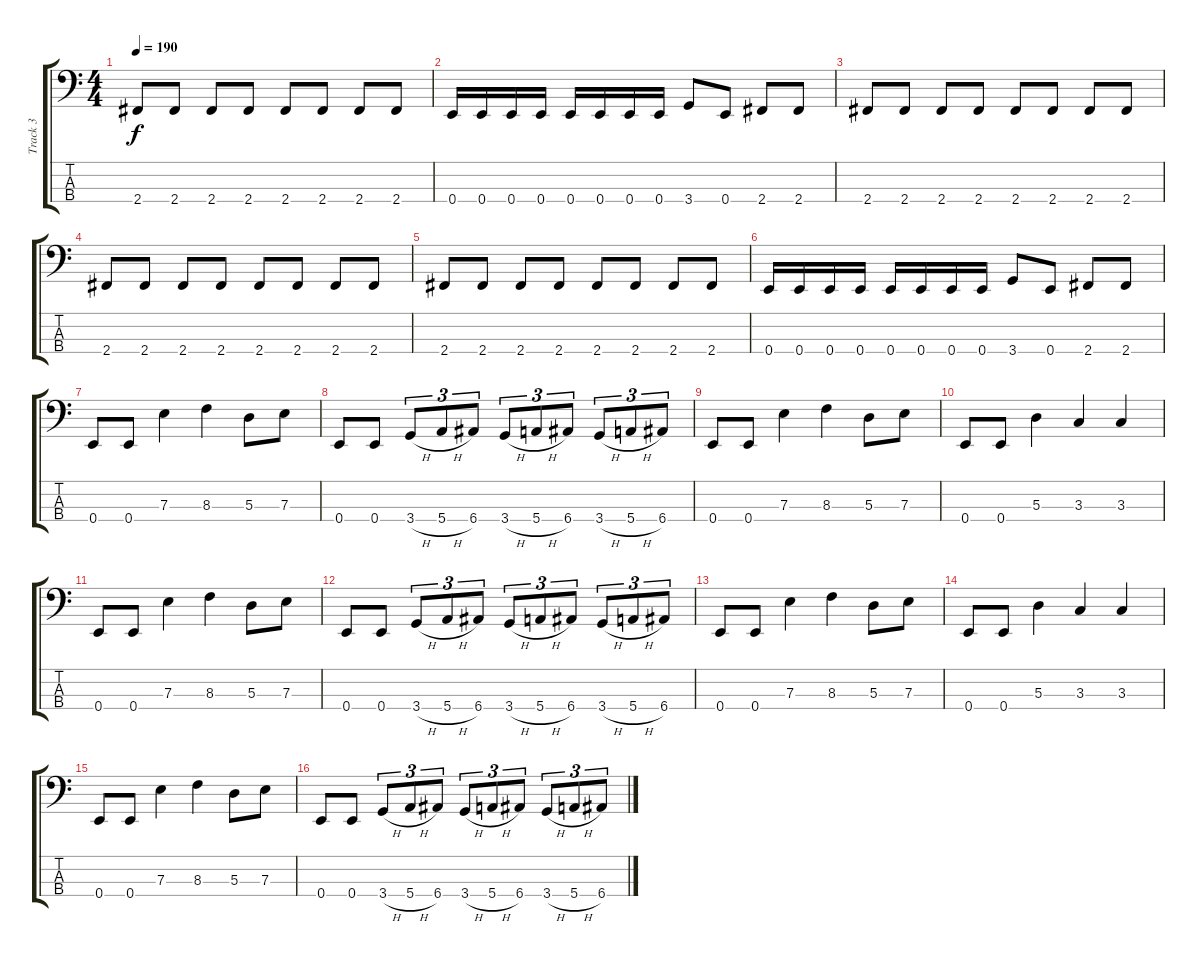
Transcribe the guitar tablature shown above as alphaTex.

\track ("Track 3" "Track 3") {instrument electricbasspick}
\staff {score tabs}
\tuning (G2 D2 A1 E1) {hide}
\ts (4 4)
\tempo 190
\clef f4
\ks c
2.4.8{dy f} 2.4.8 2.4.8 2.4.8 2.4.8 2.4.8 2.4.8 2.4.8 |
0.4.16 0.4.16 0.4.16 0.4.16 0.4.16 0.4.16 0.4.16 0.4.16 3.4.8 0.4.8 2.4.8 2.4.8 |
2.4.8 2.4.8 2.4.8 2.4.8 2.4.8 2.4.8 2.4.8 2.4.8 |
2.4.8 2.4.8 2.4.8 2.4.8 2.4.8 2.4.8 2.4.8 2.4.8 |
2.4.8 2.4.8 2.4.8 2.4.8 2.4.8 2.4.8 2.4.8 2.4.8 |
0.4.16 0.4.16 0.4.16 0.4.16 0.4.16 0.4.16 0.4.16 0.4.16 3.4.8 0.4.8 2.4.8 2.4.8 |
0.4.8 0.4.8 7.3.4 8.3.4 5.3.8 7.3.8 |
0.4.8 0.4.8 3.4{h}.8{tu (3 2)} 5.4{h}.8{tu (3 2)} 6.4.8{tu (3 2)} 3.4{h}.8{tu (3 2)} 5.4{h}.8{tu (3 2)} 6.4.8{tu (3 2)} 3.4{h}.8{tu (3 2)} 5.4{h}.8{tu (3 2)} 6.4.8{tu (3 2)} |
0.4.8 0.4.8 7.3.4 8.3.4 5.3.8 7.3.8 |
0.4.8 0.4.8 5.3.4 3.3.4 3.3.4 |
0.4.8 0.4.8 7.3.4 8.3.4 5.3.8 7.3.8 |
0.4.8 0.4.8 3.4{h}.8{tu (3 2)} 5.4{h}.8{tu (3 2)} 6.4.8{tu (3 2)} 3.4{h}.8{tu (3 2)} 5.4{h}.8{tu (3 2)} 6.4.8{tu (3 2)} 3.4{h}.8{tu (3 2)} 5.4{h}.8{tu (3 2)} 6.4.8{tu (3 2)} |
0.4.8 0.4.8 7.3.4 8.3.4 5.3.8 7.3.8 |
0.4.8 0.4.8 5.3.4 3.3.4 3.3.4 |
0.4.8 0.4.8 7.3.4 8.3.4 5.3.8 7.3.8 |
0.4.8 0.4.8 3.4{h}.8{tu (3 2)} 5.4{h}.8{tu (3 2)} 6.4.8{tu (3 2)} 3.4{h}.8{tu (3 2)} 5.4{h}.8{tu (3 2)} 6.4.8{tu (3 2)} 3.4{h}.8{tu (3 2)} 5.4{h}.8{tu (3 2)} 6.4.8{tu (3 2)}
